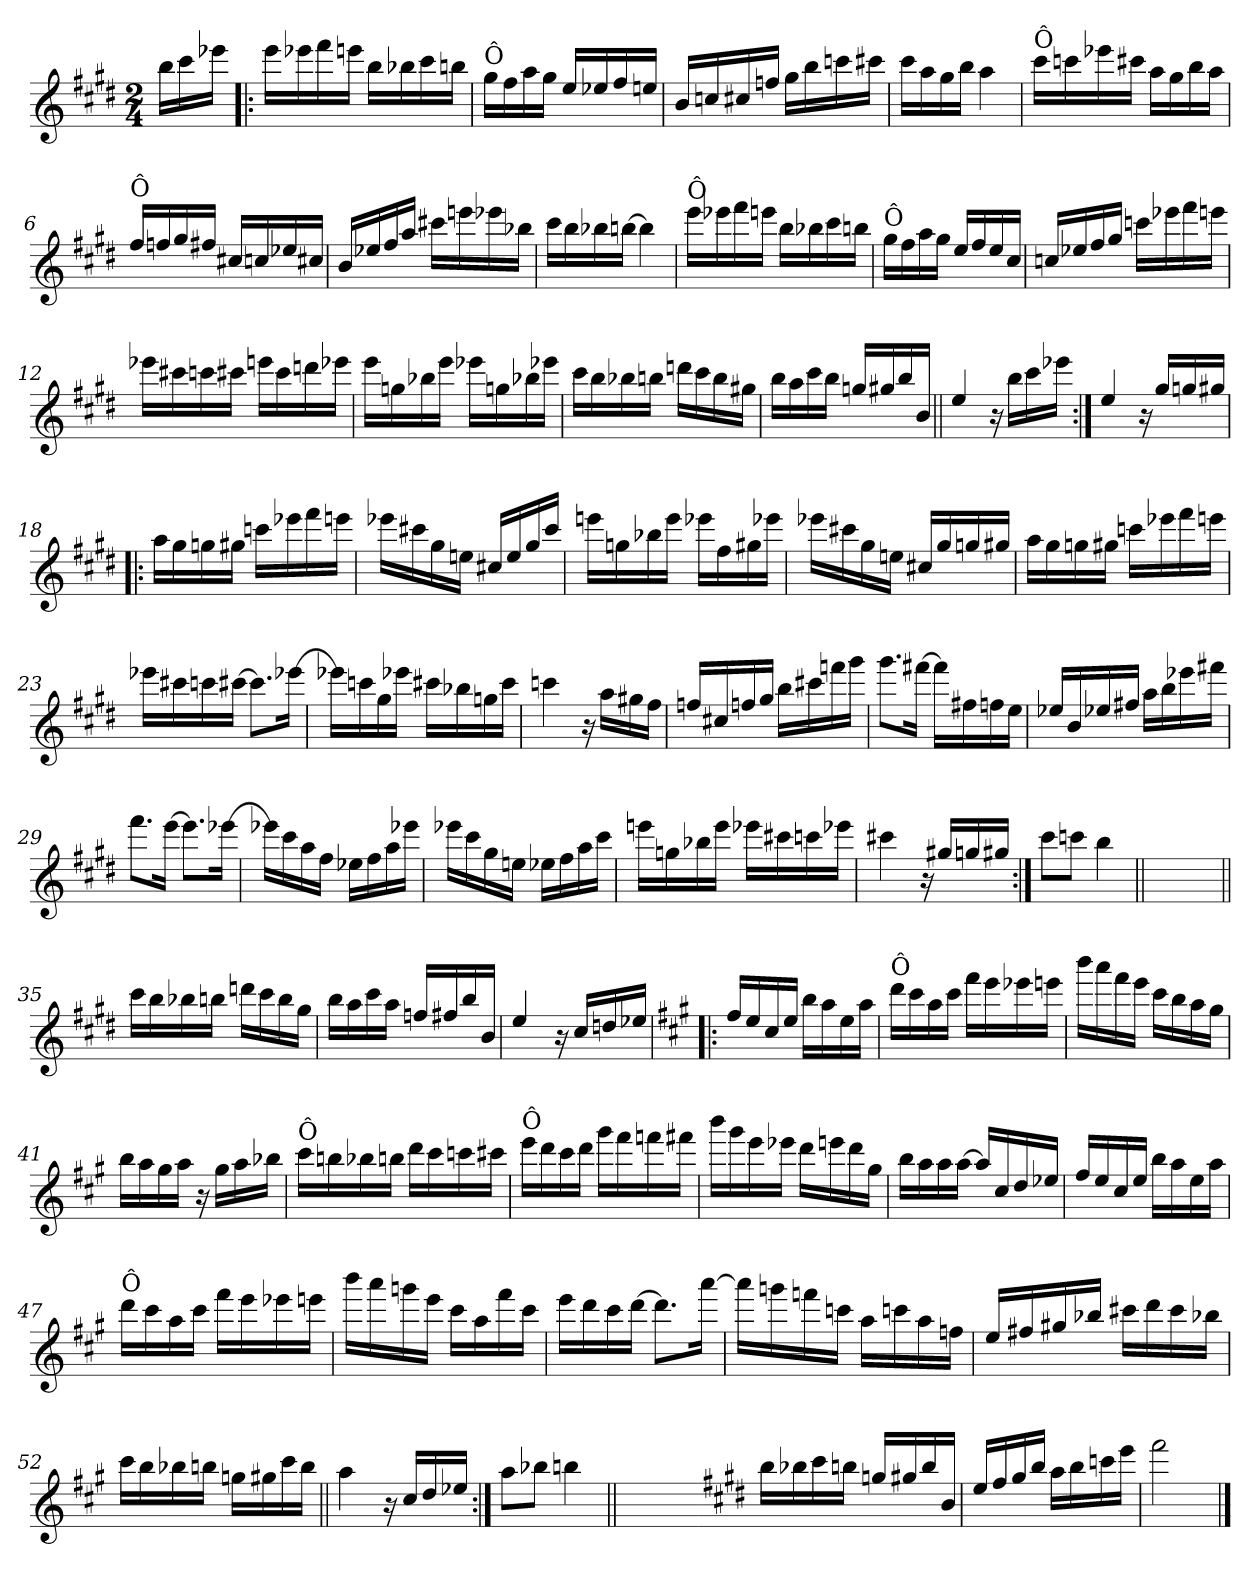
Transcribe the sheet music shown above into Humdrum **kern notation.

**kern
*part1
*staff1
*clefG2
*k[f#c#g#d#]
*E:
*M2/4
=
16bb\LL
16ccc#\
16eee-X\JJ
=1!|:
16eee\LL
16eee-X\
16fff#\
16eeen\JJ
16bb\LL
16bb-X\
16ccc#\
16bbn\JJ
=2
!LO:TX:a:t=Ô
16gg#\LL
16ff#\
16aa\
16gg#\JJ
16ee/LL
16ee-X/
16ff#/
16een/JJ
=3
16b/LL
16ccn/
16cc#X/
16ffn/JJ
16gg#\LL
16bb\
16cccn\
16ccc#X\JJ
=4
16ccc#\LL
16aa\
16gg#\
16bb\JJ
4aa\
!!LO:LB:g=z
=5
!LO:TX:a:t=Ô
16ccc#\LL
16cccn\
16eee-X\
16ccc#X\JJ
16aa\LL
16gg#\
16bb\
16aa\JJ
=6
!LO:TX:a:t=Ô
16ff#/LL
16ffn/
16gg#/
16ff#X/JJ
16cc#X/LL
16ccn/
16ee-X/
16cc#X/JJ
=7
16b/LL
16ee-X/
16ff#/
16aa/JJ
16ccc#X\LL
16eeen\
16eee-X\
16bb-X\JJ
=8
16ccc#\LL
16bb\
16bb-X\
[16bbn\JJ
4bb\]
!!LO:LB:g=z
=9
!LO:TX:a:t=Ô
16eee\LL
16eee-X\
16fff#\
16eeen\JJ
16bb\LL
16bb-X\
16ccc#\
16bbn\JJ
=10
!LO:TX:a:t=Ô
16gg#\LL
16ff#\
16aa\
16gg#\JJ
16ee/LL
16ff#/
16ee/
16cc#/JJ
=11
16ccn/LL
16ee-X/
16ff#/
16gg#/JJ
16cccn\LL
16eee-X\
16fff#\
16eeen\JJ
=12
16eee-X\LL
16ccc#X\
16cccn\
16ccc#X\JJ
16eeen\LL
16ccc#\
16dddn\
16eee-X\JJ
!!LO:LB:g=z
=13
16eee\LL
16ggn\
16bb-X\
16eee\JJ
16eee-X\LL
16ggn\
16bb-X\
16eee-X\JJ
=14
16ccc#\LL
16bb\
16bb-X\
16bbn\JJ
16dddn\LL
16ccc#\
16bb\
16gg#X\JJ
=15
16bb\LL
16aa\
16ccc#\
16bb\JJ
16ggn/LL
16gg#X/
16bb/
16b/JJ
=16||
4ee/
16r
16bb\LL
16ccc#\
16eee-X\JJ
!!LO:LB:g=z
=17:|!
4ee/
16r
16gg#/LL
16ggn/
16gg#X/JJ
=18!|:
16aa\LL
16gg#\
16ggn\
16gg#X\JJ
16cccn\LL
16eee-X\
16fff#\
16eeen\JJ
=19
16eee-X\LL
16ccc#X\
16gg#\
16een\JJ
16cc#X/LL
16ee/
16gg#/
16ccc#/JJ
=20
16eeen\LL
16ggn\
16bb-X\
16eee\JJ
16eee-X\LL
16ff#\
16gg#X\
16eee-X\JJ
!!LO:LB:g=z
=21
16eee-X\LL
16ccc#X\
16gg#\
16een\JJ
16cc#X/LL
16gg#/
16ggn/
16gg#X/JJ
=22
16aa\LL
16gg#\
16ggn\
16gg#X\JJ
16cccn\LL
16eee-X\
16fff#\
16eeen\JJ
=23
16eee-X\LL
16ccc#X\
16cccn\
[16ccc#X\JJ
8.ccc#\L]
[16eee-X\Jk
=24
16eee-X\LL]
16cccn\
16gg#\
16eee-X\JJ
16ccc#X\LL
16bb-X\
16ggn\
16ccc#\JJ
!!LO:LB:g=z
=25
4cccn\
16r
16aa\LL
16gg#X\
16ff#\JJ
=26
16ffn/LL
16cc#X/
16ffn/
16gg#/JJ
16bb\LL
16ccc#X\
16fffn\
16ggg#\JJ
=27
8.ggg#\L
[16fff#X\Jk
16fff#\LL]
16ff#X\
16ffn\
16ee\JJ
=28
16ee-X/LL
16b/
16ee-X/
16ff#X/JJ
16aa\LL
16bb\
16eee-X\
16fff#X\JJ
!!LO:LB:g=z
=29
8.fff#\L
[16eee\Jk
8.eee\L]
[16eee-X\Jk
=30
16eee-X\LL]
16ccc#\
16aa\
16ff#\JJ
16ee-X\LL
16ff#\
16aa\
16eee-X\JJ
=31
16eee-X\LL
16ccc#\
16gg#\
16een\JJ
16ee-X\LL
16ff#\
16aa\
16ccc#\JJ
=32
16eeen\LL
16ggn\
16bb-X\
16eee\JJ
16eee-X\LL
16ccc#X\
16cccn\
16eee-X\JJ
!!LO:LB:g=z
=33
4ccc#X\
16r
16gg#X/LL
16ggn/
16gg#X/JJ
=34:|!
8ccc#\L
8cccn\J
4bb\
=34X341||
2ryy
!!LO:PB:g=z
=35||
16ccc#\LL
16bb\
16bb-X\
16bbn\JJ
16dddn\LL
16ccc#\
16bb\
16gg#\JJ
=36
16bb\LL
16aa\
16ccc#\
16aa\JJ
16ffn/LL
16ff#X/
16bb/
16b/JJ
=37
4ee/
16r
16cc#/LL
16ddn/
16ee-X/JJ
=38!|:
*k[f#c#g#]
*A:
16ff#/LL
16ee/
16cc#/
16ee/JJ
16bb\LL
16aa\
16ee\
16aa\JJ
!!LO:LB:g=z
=39
!LO:TX:a:t=Ô
16ddd\LL
16ccc#\
16aa\
16ccc#\JJ
16fff#\LL
16eee\
16eee-X\
16eeen\JJ
=40
16bbb\LL
16aaa\
16fff#\
16eee\JJ
16ccc#\LL
16bb\
16aa\
16gg#\JJ
=41
16bb\LL
16aa\
16gg#\
16aa\JJ
16r
16gg#\LL
16aa\
16bb-X\JJ
=42
!LO:TX:a:t=Ô
16ccc#\LL
16bbn\
16bb-X\
16bbn\JJ
16ddd\LL
16ccc#\
16cccn\
16ccc#X\JJ
!!LO:LB:g=z
=43
!LO:TX:a:t=Ô
16eee\LL
16ddd\
16ccc#\
16ddd\JJ
16ggg#\LL
16fff#\
16fffn\
16fff#X\JJ
=44
16bbb\LL
16ggg#\
16eee\
16eee-X\JJ
16ddd\LL
16eeen\
16ddd\
16gg#\JJ
=45
16bb\LL
16aa\
16aa\
[16aa\JJ
16aa/LL]
16cc#/
16dd/
16ee-X/JJ
=46
16ff#/LL
16ee/
16cc#/
16ee/JJ
16bb\LL
16aa\
16ee\
16aa\JJ
!!LO:LB:g=z
=47
!LO:TX:a:t=Ô
16ddd\LL
16ccc#\
16aa\
16ccc#\JJ
16fff#\LL
16eee\
16eee-X\
16eeen\JJ
=48
16bbb\LL
16aaa\
16gggn\
16eee\JJ
16ccc#\LL
16aa\
16fff#\
16ccc#\JJ
=49
16eee\LL
16ddd\
16ccc#\
[16ddd\JJ
8.ddd\L]
[16aaa\Jk
=50
16aaa\LL]
16gggn\
16fffn\
16cccn\JJ
16aa\LL
16cccn\
16aa\
16ffn\JJ
!!LO:LB:g=z
=51
16ee/LL
16ff#X/
16gg#X/
16bb-X/JJ
16ccc#X\LL
16ddd\
16ccc#\
16bb-X\JJ
=52
16ccc#\LL
16bb\
16bb-X\
16bbn\JJ
16ggn\LL
16gg#X\
16ccc#\
16bb\JJ
=53||
4aa\
16r
16cc#/LL
16dd/
16ee-X/JJ
=54:|!
8aa\L
8bb-X\J
4bbn\
=54X542||
2ryy
!!LO:LB:g=z
=55-
*k[f#c#g#d#]
*E:
16bb\LL
16bb-X\
16ccc#\
16bbn\JJ
16ggn/LL
16gg#X/
16bb/
16b/JJ
=56
16ee/LL
16ff#/
16gg#/
16bb/JJ
16aa\LL
16bb\
16cccn\
16eee\JJ
=57
2fff#\
==
*-
